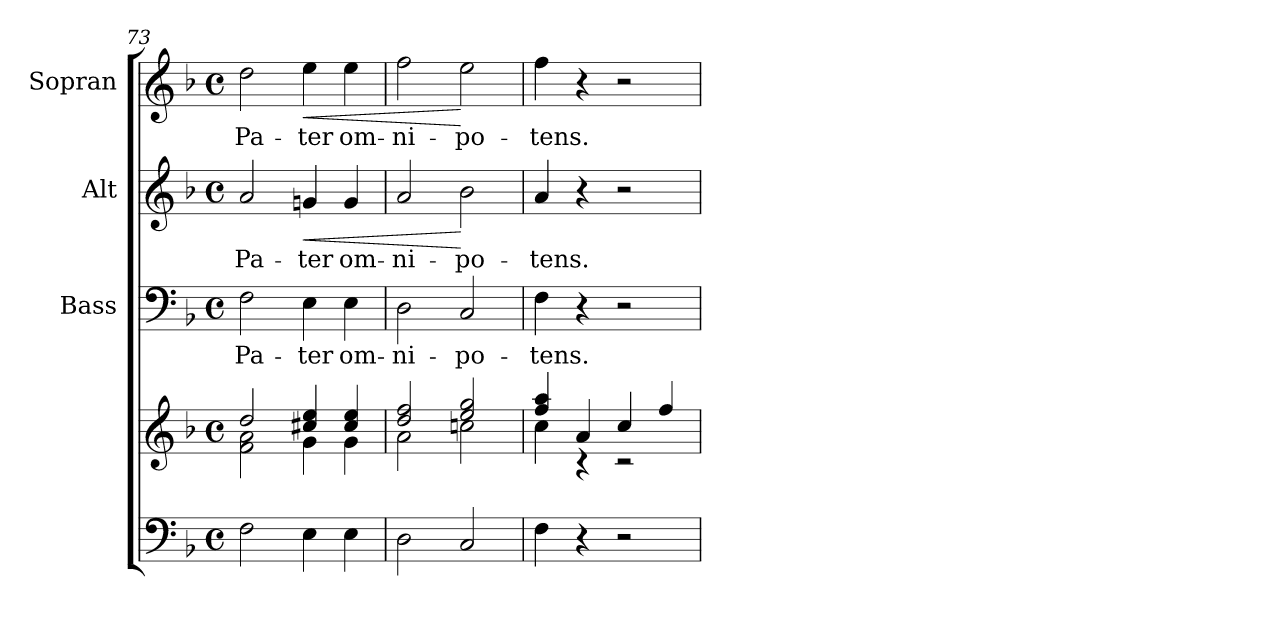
**kern	**kern	**kern	**text	**kern	**text	**dynam	**kern	**text	**dynam
*part4	*part4	*part3	*part3	*part2	*part2	*part2	*part1	*part1	*part1
*staff5	*staff4	*staff3	*staff3	*staff2	*staff2	*staff2	*staff1	*staff1	*staff1
*	*	*I"Bass	*	*I"Alt	*	*	*I"Sopran	*	*
*	*	*I'B.	*	*I'A.	*	*	*I'S.	*	*
*clefF4	*clefG2	*clefF4	*	*clefG2	*	*	*clefG2	*	*
*k[b-]	*k[b-]	*k[b-]	*	*k[b-]	*	*	*k[b-]	*	*
*F:	*F:	*F:	*	*F:	*	*	*F:	*	*
*M4/4	*M4/4	*M4/4	*	*M4/4	*	*	*M4/4	*	*
*met(c)	*met(c)	*met(c)	*	*met(c)	*	*	*met(c)	*	*
=73	=73	=73	=73	=73	=73	=73	=73	=73	=73
*	*^	*	*	*	*	*	*	*	*
!	!	!	!	!LO:LY:b	!	!LO:LY:b	!	!	!LO:LY:b	!
2F\	2dd/	2f\ 2a\	2F\	Pa-	2a/	Pa-	.	2dd\	Pa-	.
!	!	!	!	!LO:LY:b	!	!LO:LY:b	!LO:HP:b	!	!LO:LY:b	!LO:HP:b
4E\	4cc#X/ 4ee/	4g\	4E\	-ter	4gn/	-ter	<	4ee\	-ter	<
!	!	!	!	!LO:LY:b	!	!LO:LY:b	!	!	!LO:LY:b	!
4E\	4cc#/ 4ee/	4g\	4E\	om-	4g/	om-	.	4ee\	om-	.
=74	=74	=74	=74	=74	=74	=74	=74	=74	=74	=74
!	!	!	!	!LO:LY:b	!	!LO:LY:b	!	!	!LO:LY:b	!
2D\	2dd/ 2ff/	2a\	2D\	-ni-	2a/	-ni-	.	2ff\	-ni-	.
!	!	!	!	!LO:LY:b	!	!LO:LY:b	!	!	!LO:LY:b	!
2C/	2ee/ 2gg/	2ccn\	2C/	-po-	2b-\	-po-	[	2ee\	-po-	[
!!LO:PB:g=z
=75	=75	=75	=75	=75	=75	=75	=75	=75	=75	=75
!	!	!	!	!LO:LY:b	!	!LO:LY:b	!	!	!LO:LY:b	!
4F\	4ff/ 4aa/	4cc\	4F\	-tens.	4a/	-tens.	.	4ff\	-tens.	.
4r	4a/	4rc	4r	.	4r	.	.	4r	.	.
2r	4cc/	2rc	2r	.	2r	.	.	2r	.	.
.	4ff/	.	.	.	.	.	.	.	.	.
*	*v	*v	*	*	*	*	*	*	*	*
=	=	=	=	=	=	=	=	=	=
*-	*-	*-	*-	*-	*-	*-	*-	*-	*-
